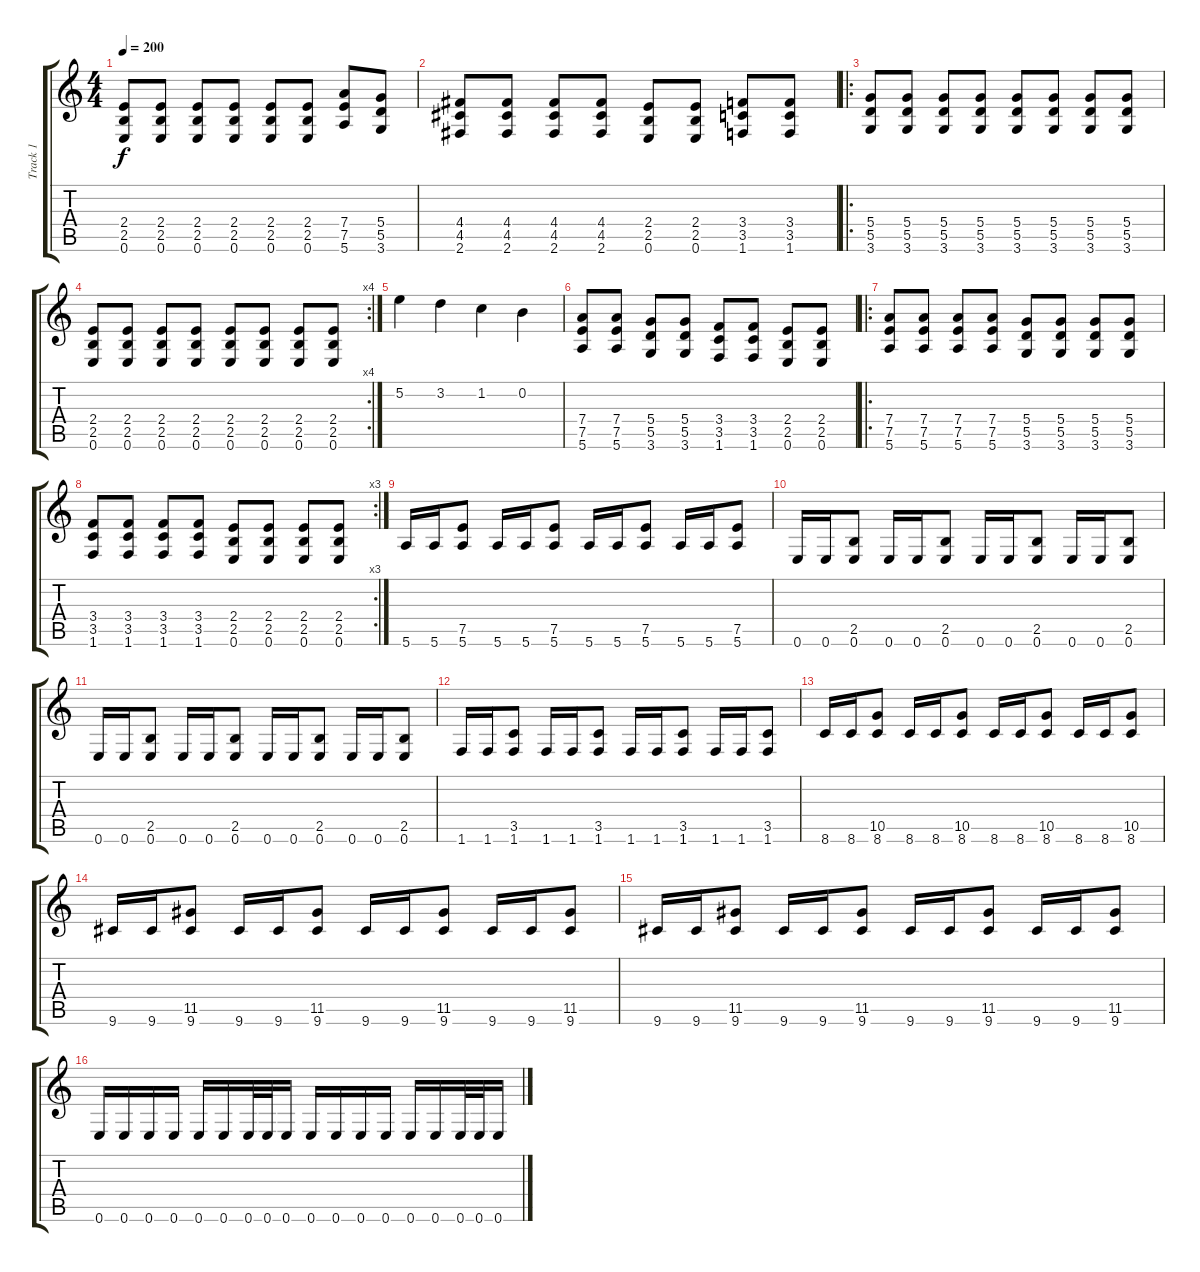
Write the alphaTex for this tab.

\track ("Track 1" "Track 1") {instrument distortionguitar}
\staff {score tabs}
\tuning (E4 B3 G3 D3 A2 E2) {hide}
\ts (4 4)
\tempo 200
\clef g2
\ks c
(2.4 2.5 0.6).8{dy f} (2.4 2.5 0.6).8 (2.4 2.5 0.6).8 (2.4 2.5 0.6).8 (2.4 2.5 0.6).8 (2.4 2.5 0.6).8 (7.4 7.5 5.6).8 (5.4 5.5 3.6).8 |
(4.4 4.5 2.6).8 (4.4 4.5 2.6).8 (4.4 4.5 2.6).8 (4.4 4.5 2.6).8 (2.4 2.5 0.6).8 (2.4 2.5 0.6).8 (3.4 3.5 1.6).8 (3.4 3.5 1.6).8 |
\ro
(5.4 5.5 3.6).8 (5.4 5.5 3.6).8 (5.4 5.5 3.6).8 (5.4 5.5 3.6).8 (5.4 5.5 3.6).8 (5.4 5.5 3.6).8 (5.4 5.5 3.6).8 (5.4 5.5 3.6).8 |
\rc 4
(2.4 2.5 0.6).8 (2.4 2.5 0.6).8 (2.4 2.5 0.6).8 (2.4 2.5 0.6).8 (2.4 2.5 0.6).8 (2.4 2.5 0.6).8 (2.4 2.5 0.6).8 (2.4 2.5 0.6).8 |
5.2.4 3.2.4 1.2.4 0.2.4 |
(7.4 7.5 5.6).8 (7.4 7.5 5.6).8 (5.4 5.5 3.6).8 (5.4 5.5 3.6).8 (3.4 3.5 1.6).8 (3.4 3.5 1.6).8 (2.4 2.5 0.6).8 (2.4 2.5 0.6).8 |
\ro
(7.4 7.5 5.6).8 (7.4 7.5 5.6).8 (7.4 7.5 5.6).8 (7.4 7.5 5.6).8 (5.4 5.5 3.6).8 (5.4 5.5 3.6).8 (5.4 5.5 3.6).8 (5.4 5.5 3.6).8 |
\rc 3
(3.4 3.5 1.6).8 (3.4 3.5 1.6).8 (3.4 3.5 1.6).8 (3.4 3.5 1.6).8 (2.4 2.5 0.6).8 (2.4 2.5 0.6).8 (2.4 2.5 0.6).8 (2.4 2.5 0.6).8 |
5.6.16 5.6.16 (7.5 5.6).8 5.6.16 5.6.16 (7.5 5.6).8 5.6.16 5.6.16 (7.5 5.6).8 5.6.16 5.6.16 (7.5 5.6).8 |
0.6.16 0.6.16 (2.5 0.6).8 0.6.16 0.6.16 (2.5 0.6).8 0.6.16 0.6.16 (2.5 0.6).8 0.6.16 0.6.16 (2.5 0.6).8 |
0.6.16 0.6.16 (2.5 0.6).8 0.6.16 0.6.16 (2.5 0.6).8 0.6.16 0.6.16 (2.5 0.6).8 0.6.16 0.6.16 (2.5 0.6).8 |
1.6.16 1.6.16 (3.5 1.6).8 1.6.16 1.6.16 (3.5 1.6).8 1.6.16 1.6.16 (3.5 1.6).8 1.6.16 1.6.16 (3.5 1.6).8 |
8.6.16 8.6.16 (10.5 8.6).8 8.6.16 8.6.16 (10.5 8.6).8 8.6.16 8.6.16 (10.5 8.6).8 8.6.16 8.6.16 (10.5 8.6).8 |
9.6.16 9.6.16 (11.5 9.6).8 9.6.16 9.6.16 (11.5 9.6).8 9.6.16 9.6.16 (11.5 9.6).8 9.6.16 9.6.16 (11.5 9.6).8 |
9.6.16 9.6.16 (11.5 9.6).8 9.6.16 9.6.16 (11.5 9.6).8 9.6.16 9.6.16 (11.5 9.6).8 9.6.16 9.6.16 (11.5 9.6).8 |
0.6.16 0.6.16 0.6.16 0.6.16 0.6.16 0.6.16 0.6.32 0.6.32 0.6.16 0.6.16 0.6.16 0.6.16 0.6.16 0.6.16 0.6.16 0.6.32 0.6.32 0.6.16
